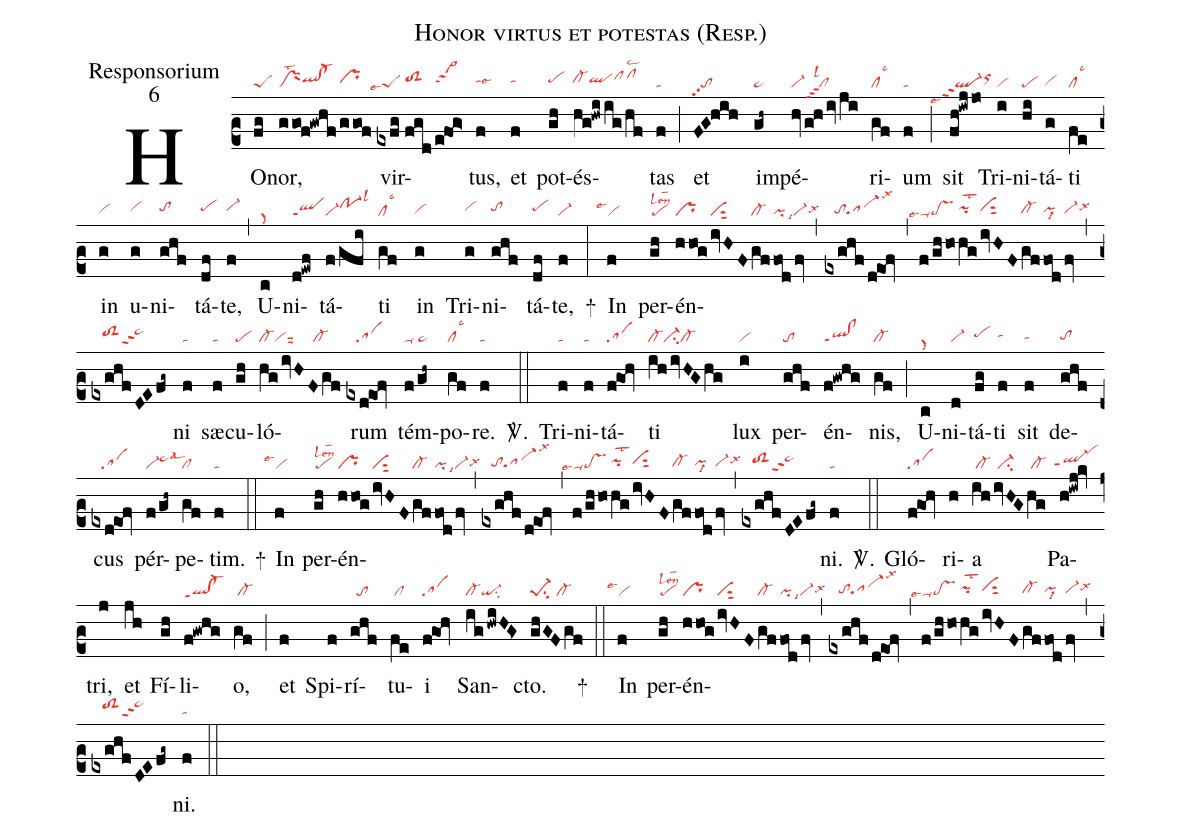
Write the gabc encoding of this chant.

name:Honor virtus et potestas (Resp.);
office-part:Responsorium;
mode:6;
nabc-lines:1;
%%
(c2)
HO(fg|peS)nor,(ggof!gwhf/|prMlst2qlhh!cl-hh|ggof|prhh) vir(exfg//|``peSlse7|fgd/|toS2hh|e!fo!g>|sa>2hh)tus,(f|tahhlse6) et(f|tahh) pot(gh|pehh)és(hg!hwiig/hf|cl-hhqlhhpfhilsc2)tas(f|ta) (;)
et(FG!hih|topp2) im(gh~|ta>)pé(hv/g!hiv/ji|vi-clppt3lsl2)ri(gf|cllsc3)um(f|ta) (;)
sit(fh!iwjjo|``````ql-ppt2lse7orhi) Tri(i|vi)ni(hi|pe)tá(g|vihg)ti(fe|cllsc3) in(g|vihg) u(g|vihh)ni(ghf|tohh)tá(df|pehh)te,(f|vi-hh) (,)
U(c|grlsi8)ni(d!ewf|qlppt1)tá(f/gfi|vi-po-1hilsl3)ti(gf|cllsc3) in(g|vihg) Tri(g|vihh)ni(ghf|tohh)tá(df|pehh)te,(f|vi-) +(:)
In(f|```vilse1) per(gh|pelslen2)én-(hhog/|pr|ivHF|visut2|gf|cl-|fod/fv|pilsi9vi-lsx6) (,)
(exghf/deOf|///tohgsa-hglsx3) (,)
(f/ghho/|```ta-lse4pt|hg/|pihhlst2|ivHF|vihhsut2|gf|cl-hg|fod/|pihglsi8|fv|vi-hglsx6) (,)
(exghfDEfg~|///toS2hhta>hippt2)ni(f|ta) sæ(f|ta)cu(gh|pe)ló(hg/ivHFgf|cl-visuu2cl-)rum(exdeOf|///sa) tém(f/gh~|ta-/ta>)po(gf|cllsc3)re.(f|ta) <sp>V/</sp>.(::)
Tri(f|ta)ni(f|ta)tá(fgOh|sa)ti(ih/ivHGhg|cl-ci-cl-) lux(i|vi) per(ghf|to)én(f!gwhg|ql!clppt1)nis,(gf|cl-) (;)
U(c|grlsi8)ni(d|vi-)tá(fg|pehh)ti(f|tahh) sit(f|tahg) de(ghf|tohg)cus(exdeOf|///sa) pér(f/gh~|vi-ta>hilsal3)pe(gf|cl)tim.(f|ta) +(::)
In(f|```vilse1) per(gh|pelslen2)én-(hhog/|pr|ivHF|visut2|gf|cl-|fod/fv|pilsi9vi-lsx6) (,)
(exghf/deOf|///tohgsa-hglsx3) (,)
(f/ghho/|```ta-lse4pt|hg/|pihhlst2|ivHF|vihhsut2|gf|cl-hg|fod/|pihglsi8|fv|vi-hglsx6) (,)
(exghfDEfg~|///toS2hhta>hippt2)ni.(f|ta) <sp>V/</sp>.(::)
Gló(fgOh|sa)ri(h)a(ih|/cl-|ivHG|/ci-|hg|/cl-) Pa(h!iwj!kv|``ql-hgppt1`vihl)tri,(j) et(jh) Fí(gh)li(f!gwhg|qlhe!cl-heppt1)o,(gf|/cl-) (;)
et(f) Spi(f)rí(ghf|//to)tu(fe|/cl)i(fgOh|sa) San(ighwiHG>|cl-qi-su2)cto.(ghGFgf|pe-1su2/cl-) +(::)
In(f|```vilse1) per(gh|pelslen2)én-(hhog/|pr|ivHF|visut2|gf|cl-|fod/fv|pilsi9vi-lsx6) (,)
(exghf/deOf|///tohgsa-hglsx3) (,)
(f/ghho/|```ta-lse4pt|hg/|pihhlst2|ivHF|vihhsut2|gf|cl-hg|fod/|pihglsi8|fv|vi-hglsx6) (,)
(exghfDEfg~|///toS2hhta>hippt2)ni.(f|ta) (::)
